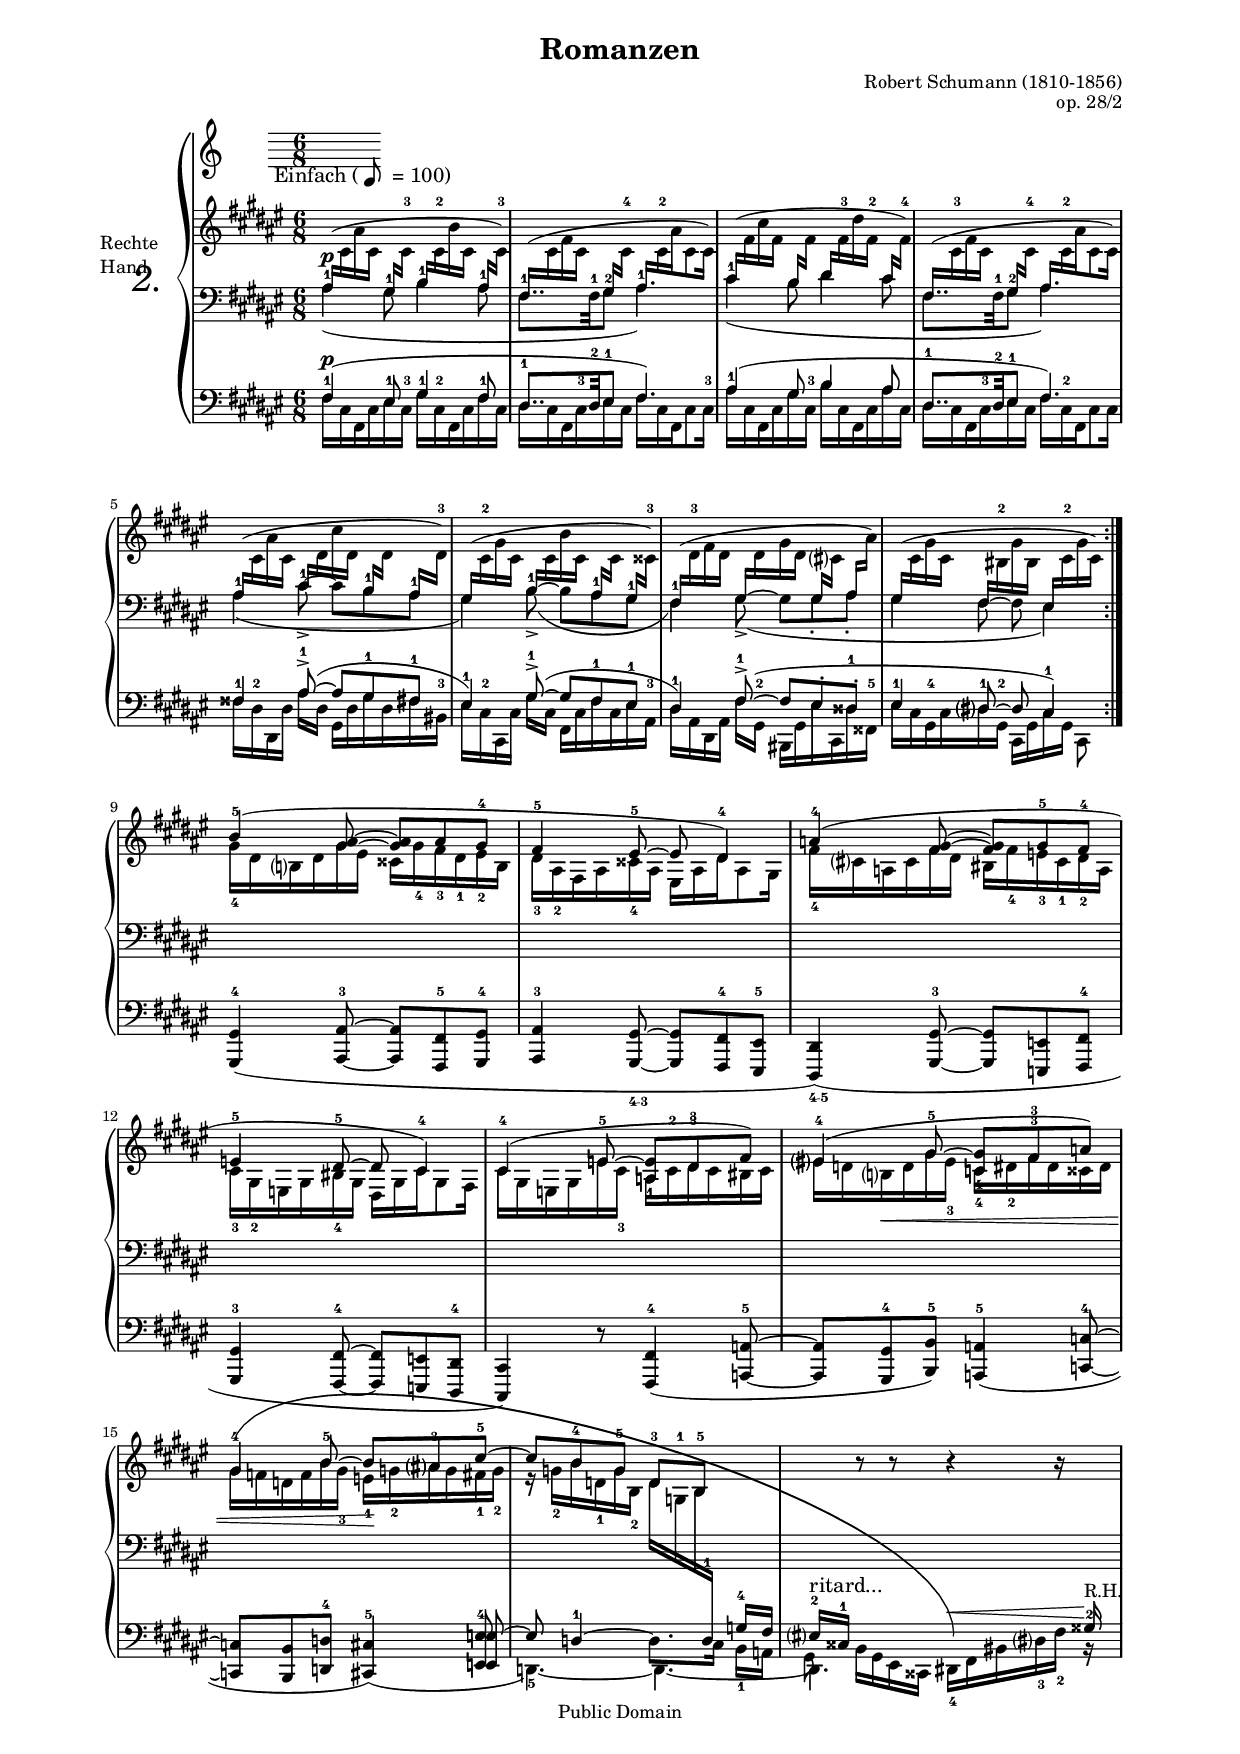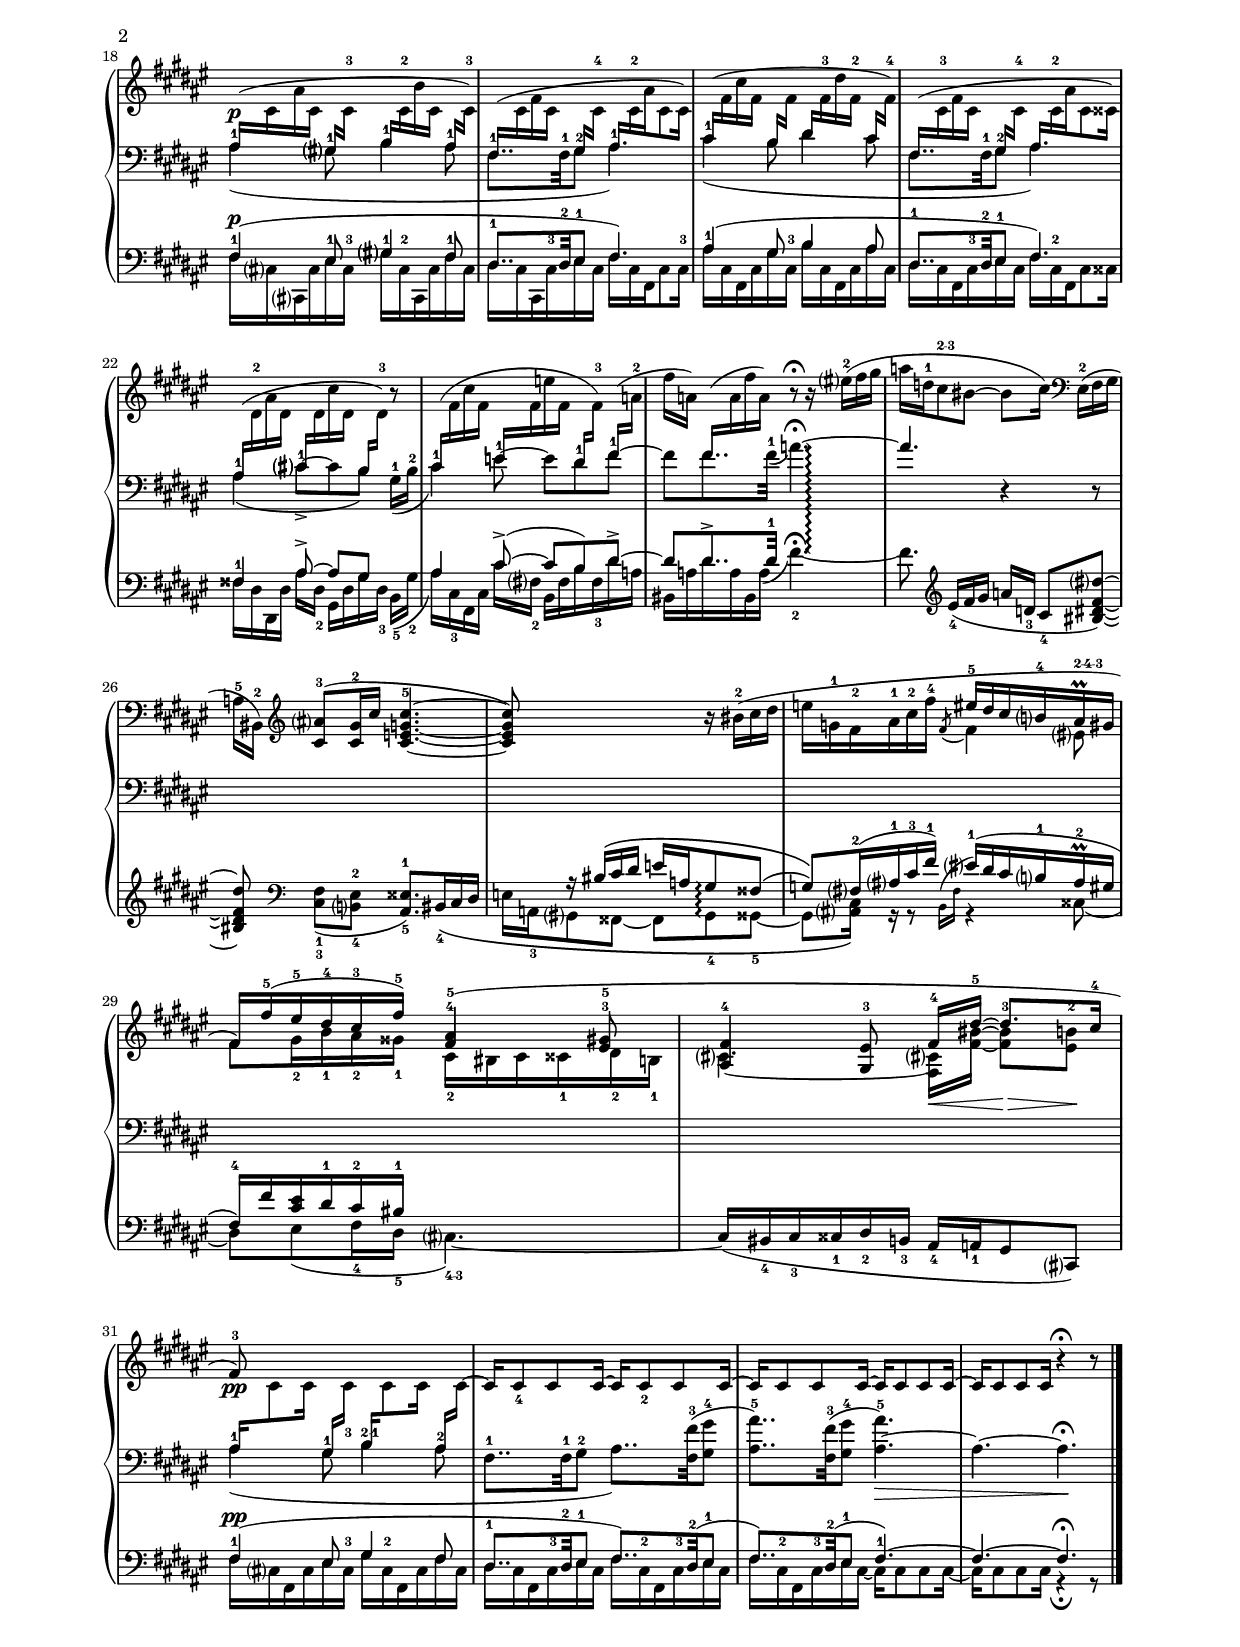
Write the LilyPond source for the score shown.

% NOT FINISHED!!!!

\include "deutsch.ly"

#(set-global-staff-size 16)

\version "2.5.13"

\header {
  title = "Romanzen"
  opus = "op. 28/2"
  composer = "Robert Schumann (1810-1856)"
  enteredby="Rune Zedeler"
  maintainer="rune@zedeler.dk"
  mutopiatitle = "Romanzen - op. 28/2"
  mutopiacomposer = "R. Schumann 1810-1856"
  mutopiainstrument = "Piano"
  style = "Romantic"
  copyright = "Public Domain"
}

u = { \change Staff = up  \stemDown }
m = { \change Staff = mid  \stemUp  }

%
% d = .. complains about note names.
% 
#(define d  #{ \change Staff = down  \stemUp #})

forcedBreak = \break

global =  { \key fis \major \time 6/8
  \set Score.beatLength =  #(ly:make-moment 3 8)
  \repeat volta 2 { s2.*8 } s2.*26 \bar "|."
}

righta =  \transpose c cis' {
 % \stemUp \slurUp \tieUp
 \stemUp
 \repeat volta 2 {
  \override TextScript   #'extra-offset = #'(-8.0 . 2.5)
  \m  a,16[^\p( \u c^\markup {
      \large "Einfach ("
      \note #"8" #1
      \large " = 100)" }
  a c ] \m  g,[ \u c^3 ] \m  b,[ \u c^2 b c] \m  a,[ \u c^3]) | 
  \revert TextScript #'extra-offset
  \m  f,[( \u c f c] \m  g,[ \u c^4] \m  a,[ \u c^2 a c8  c16)] | 
  \m  c16[( \u f c' f] \m  b,[ \u f] \m  d[ \u f^3 d' f^2] \m  c[ \u  f)^4] |
  \m  f,16[( \u c16^3 f c] \m  g,[ \u c^4] \m  a,[ \u c^2 a c8  c16)] |
  \m  a,[( \u c a c] \m  c[ \u d c' d] \m  b,[ \u d] \m  a,[ \u  d)^3] |
  \m  g,[( \u c^2 g c] \m  b,[ \u c b c] \m  a,[ \u c] \m  g,[ \u  cis)^3] |
  \m  f,[( \u d^3 f d] \m  g,[ \u d g d] \m  g,[ \u c] \m  a,[ \u  a)] |
  \m  g,[( \u c g c] \m  f,[ \u h,^2 g h,] \m  e,[ \u c^2 g  c)] |
 }
 \forcedBreak
 \stemUp \slurUp \tieUp
 b4^5( <a g>8~<a g> a g^4 |
 f4^5 e8^5~e  d4)^4 |
 as4^4( <g f>8~<g f> g^5 f^4 |
 es4^5 d8^5~d  c4)^4 |
 c^4( es8^5~<es as,_1> d^3  f) |
 e4^4( g8^5~<g ces_4> f^3  as) |
 g4^4 b8^5~b a c'^5~ |
 c' b^4 ges^5 des^3 b,^5 \d  ges,16[^4 f,] |
 e,^2^\markup { \large "ritard..." } cis,^1 \u r8 r r4 r16 \d gis,^2^"R.H."] |


 \forcedBreak
 \m  a,16[^\p( \u c a c] \m  g,[ \u c^3] \m  b,[ \u c^2 b c] \m  a,[ \u  c)^3 ]| 
 \m  f,[( \u c f c] \m  g,[ \u c^4] \m  a,[ \u c^2 a c8  c16)] | 
 \m  c16[( \u f c' f] \m  b,[ \u f] \m  d[ \u f^3 d' f^2] \m  c[ \u  f)]^4 | 
 \m  f,[( \u c^3 f c] \m  g,[ \u c^4] \m  a,[ \u c^2 a c8  cis16)] |
 \m  a,[( \u d^2 a d] \m  c[ \u d c' d] \m  b,[ \u  d)^3] r8 |
 \m  c16[( \u f c' f] \m  es[ \u f es' f] \m  d[ \u  f)^3] \m  f[( \u as^2] |
  f'[  as)] \m  f[( \u as f'  as)] r8^\fermata r16 e'^2( f' g' | \stemNeutral \tieNeutral
 as' des'^1 c'8^\markup { \finger "2-3" } h~h  c'16) \clef F  e,16[(^2 f, g,] |
 \forcedBreak

  as,[^5 h,,^2)] \clef G <c a^3>8[( <c g^2>16 c'] <c es ges c'^5>4.~
 <c es ges c'>8) s4 s8 r16 h^2( c' d' | 
 es' ges-1 f-2 a-1 c'-2 f'-4 \stemUp \tieUp e'-5 d' c' b-4 a^\prall^\markup { \finger "2-4-3" } g |
  f) f'-5( e'-5 d'-4 c'-3  f')-5 <f^4 a^5>4( <e^3 g^5>8 |
 <a, f^4>4 <g, e^3>8 f16^4 d'^5~ d'8.[ c'16^4] |
 \forcedBreak 
 << f8)^3_\pp \context Voice = "another" { \m  a,16[ \u c8 c16] } >> \m  g,[ \u c_3] \m  b,[^\markup { \finger "2-1" } \u c8 c16] \m  a,[ \u c]~ | \stemNeutral
 c16 c8_4 c c16~c c8_2 c c16~ |
 c16 c8 c c16~c c8 c c16~ |
 c16 c8 c c16 r4^\fermata r8 | \bar "|."

}

rightb =  \transpose c cis' {
 \relative c { \stemDown \slurDown
  \repeat volta 2 {
   a4^1( g8^1 b4^1 a8^1 |
   f8..^1 f32^1 g8^2  a4.)^1 |
   c4^1( b8 d4 c8 |
   f,8.. f32^1 g8^2  a4.) |
   a4(^1 c8^1_\accent~c b^1 a^1 |
    g4) b8^1_\accent(~b a^1 g^1 |
    f4)^1 g8_\accent(~g g_. a_. |
   g4 f8~f  e4) |
  }
 }
 \u \slurUp
 g16_4 d b, d g e cis g_4 f_3 d_1 e_2 b, |
 d_3 a,_2 f, a, cis_4 a, e, a, d a,8 g,16 |
 f_4 c as, c f d h, f_4 es_3 c_1 d_2 as, |
 c_3 g,_2 es, g, h,_4 g, d, g, c g,8 f,16 |
 c g, es, g, es c_3 as, c^2 d^3 c h, c |
 e des b,\< des g e_3 ces_4 d_2 f^3 d cis d |
 \once \override PhrasingSlur   #'extra-offset = #'(0 . 3)
 g\( fes des fes b g_3 es_1\! ges_2 a^3 ges f_1 ges_2 |
 r ges_2 b des_1 ges b,_2 des ges,^1 b, \d des,^1 \stemDown \transpose c' c { b,[_1 as,] |
 g,8  b,16[ g, e, cis,]  d,\)_4 \< f, h, d_3 f_2  r16\! }

 \change Staff=mid
 \relative c { \stemDown \slurDown
  a4^1( g8^1 b4^1 a8^1 |
  f8..^1 f32^1 g8^2  a4.)^1 |
  c4^1( b8 d4 c8 |
  f,8.. f32^1 g8^2  a4.) |
  a4^1( c8^1_\accent~[c b)] g16^1([ b^2] |
   c4)^1 es8^1~es d^1 f^1~ |
  \override PianoStaff.Arpeggio  #'direction = #1
  f f8.. f32^1( as4.)^\fermata\arpeggio ~ |
  \revert PianoStaff.Arpeggio #'direction
  \stemUp \tieUp as r4 r8 |
 }
  s2. s
 \u s4. \grace {
  \override Stem   #'stroke-style = #"grace"
  f8(
  \revert Stem #'stroke-style }
  f4) e8 |
 f g16_2 b_1 a_2 gis_1 c_2 h, c cis_1 d_2 b,_1 |
 \tieDown c4.~<f, c  >16\< \tieNeutral <f h>~ < f^3 h >8[\>\! < e b^2> \!] |
 \change Staff=mid
 \transpose c' c {
  a4^1( g8^1 b4 a8^2 |
  f8..^1 f32^1 g8^2  a8..)   \slurUp <f f'^3>32( <g g'^4>8 |
  <a a'^5>8..) <f f'^3>32( <g g'^4>8 <a a'^5 >4.\>) ~ |
  a~ a\!^\fermata \bar "|."
 }
}

lefta =  \transpose c cis {
 \stemUp \slurUp \tieUp
 \repeat volta 2 {
  f4^1( e8^1 g4^1 f8^1 |
  d8..^1 d32^2 e8^1  f4.) |
  a4^1( g8 b4 a8 |
  d8..^1 d32^2 e8^1  f4.) |
  fis4^1 a8^1^\accent(~a g^1 f^1 |
   e4)^1 g8^1^\accent(~g f^1 e^1 |
   d4)^1 f8^1^\accent(~f e^. dis^1^. |
  e4^1 d8^1~d  c4)^1 |
 }
 \d \tieNeutral \slurDown
 <<
 \transpose c' c {
  g4 a8~a f g | a4 g8~g f e |
  d4 g8~g es f | g4 f8~f es d |
  c4 r8 f4 as8~ | as g b as4 ces'8~ |
  ces' b des' c'4 \context Voice = "another" { \stemUp \tieUp <es' es>8~ |
  es' des'4^1~ \stemDown  des'8.[ c'16] }
 }
 \transpose c' c, {
  g4(-4 a8-3~a f-5 g-4 | a4-3 g8-\markup { \finger "4-3" } ~g f-4 e-5 |
   d4)-\markup { \finger "4-5" }( g8-3~g es f-4 | g4-3 f8-4~f es d-4 |
   c4) r8 f4-4( as8-5~ | as g-4  b)-5 as4-5( ces'8-4~ |
  ces' b des'-4  c'4)-5( <es'-4 es''>8 |
  \stemDown \tieDown  des'4.)_5~des'~ |
  \override NoteColumn   #'horizontal-shift = #-1 des' s
 }
 >>
 \change Staff=down \stemUp \slurUp \tieUp \phrasingSlurUp
 f4^1( e8^1 g4^1 f8^1 |
 d8..^1 d32^2 e8^1  f4.) |
 a4^1( g8 b4 a8 |
 d8..^1 d32^2 e8^1  f4.) |
 fis4 a8^\accent~a g s |
 a4 c'8^\accent(~c'  b) d'^\accent~ |
 d' d'8..^\accent d'32-1 s4. |
 s2.*2
 s8 r16 h\( c' d' es' as g8\arpeggio  fis(
 ges)\) f16-2( a-1 c'-3  f')-1 \grace {
  \override Stem   #'stroke-style = #"grace"
  \stemDown \slurUp  b,[( f] \stemUp 
  \revert Stem #'stroke-style }
  e')-1( d' c' b-1 a-2\prall g 
  f16)-4 f' <c' e'> d'-1 c'-2 h-1 s4.
 s2.
 f4^1( e8 g4 f8 |
 d8..^1 d32-2 e8^1  f8..) d32^2( e8^1 |
  f8..) d32-2( e8^1  f4.)^1 ~ |
 f~ f\fermata |
}

leftb =  \transpose c cis {
 \stemDown \slurDown \tieDown
 \repeat volta 2 {
  f16^\p c f, c e c-3 g c-2 f, c f c |
  d c f, c-3 e c f c f, c8 c16-3 |
  a16 c f, c g c-3 b c f, c a c |
  d c f, c-3 e c f c-2 f, c8 c16 |
  fis d-2 d, d  a[ d] g, d g d f h,-3 |
  e c-2 c, c  g[ c] f, c f c e a,-3 |
  d a, d, a,  f[ g,-2] h,, g, e c, dis fis,-5 |
  e c g,-4 c d g,-2  c,[ g, c g,] c,8 |
 }

 s2.*9 |

 f16^\p c c, c e c-3 g c-2 c, c f c |
 d c c, c-3 e c f c f, c8 c16-3 |
 a16 c f, c g c-3 b c f, c a c |
 d c f, c-3 e c f c-2 f, c8 cis16 |
 fis^1 d d, d  a[ d_2] g, d g d_3  b,[_5( g_2] |
  a) c_3 f, c  c'[ f_2] b, f b f_3 d' as |
 h, as d' as h, as( f'4.)^\fermata\arpeggio_2 ~
 \d \stemDown f'8. \clef G \stemNeutral \tieNeutral \phrasingSlurDown
   \transpose c c' { e16[_4( f g]  as[ des_3]  c8[_4 <h, d f d'>)]~ |
 <h, d f d'>} \clef F <c_3 f_1>[( <b,_4 e^2>] <a,_5 eis^1>8.) h,16_4\( c d |
 \voiceTwo
 es as,_3 g,8 fis,~fis, g,_4\arpeggio gis,_5~ |
 gis, <a, c>16\) r16 r8 r4 cis8( |
  d) e( f16_4 d_5  c4.)_ \markup { \finger "4-3" }~ |
 \oneVoice
 c16( h,_4 c_3 cis_1 d_2 b,_3 a,_4 as,_1 g,8  c,8) |
 \change Staff = down \stemDown \tieDown
 f16^\pp c f, c e c-3 g c-2 f, c f c |
 d c f, c-3 e c f c-2 f, c-3 e c |
 f c-2 f, c-3 e c ~ c c8 c c16 ~ |
 c c8 c c16 r4_\fermata r8 \bar "|." |
}


\paper {
    indent = 0.5 \in
    % textheight = 29.8 \cm
    pagenumber = no
    linewidth = 17.0 \cm
}  
		       
\score { 
  \context PianoStaff <<
    #(set-accidental-style 'piano-cautionary)
    \override PianoStaff.NoteCollision   #'merge-differently-dotted = ##t
    \set PianoStaff.connectArpeggios = ##t
    \arpeggioBracket

    \override PianoStaff.InstrumentName   #'font-size = #6
    \override PianoStaff.InstrumentName   #'font-shape = #'italic
    \override PianoStaff.InstrumentName   #'font-magnification = #3
    
    \set PianoStaff.instrument = "  2."
    \context Staff = "up" {
      \override Staff.DynamicLineSpanner   #'direction = #-1
      \clef G <<\global \context Voice = "upv" \righta >>
    }
    \context Staff = "mid" {
    \override Staff.InstrumentName #'font-size = #0
    \override Staff.InstrumentName #'font-shape = #'upright
    \override Staff.InstrumentName #'font-magnification = #1
    \override Staff.InstrumentName #'extra-offset = #'(0 . 6)
   % \set Staff.instrument = "\\begin{turn}{-90}{Rechte Hand}\\end{turn}"
    \set Staff.instrument = \markup { \column { Rechte Hand }  \hspace #2 }
      \clef F <<\global \context Voice = "midv" \rightb>>
    }
      \context Staff = "down" {
        \override Staff.DynamicLineSpanner   #'direction = #1
        \clef F
	<< \global \context Voice = "lva" \lefta \context Voice = "lvb" \leftb >>
    }
  >>
  \layout { 
    \context {
      \RemoveEmptyStaffContext
    }
    \context {
      \Score
      \override SpacingSpanner #'common-shortest-duration = #(ly:make-moment 1 8)
    }
    \context {
      \PianoStaff
      \override VerticalAlignment #'forced-distance = #13.0
    }
  }
  \midi { \tempo 8=100 }
}


